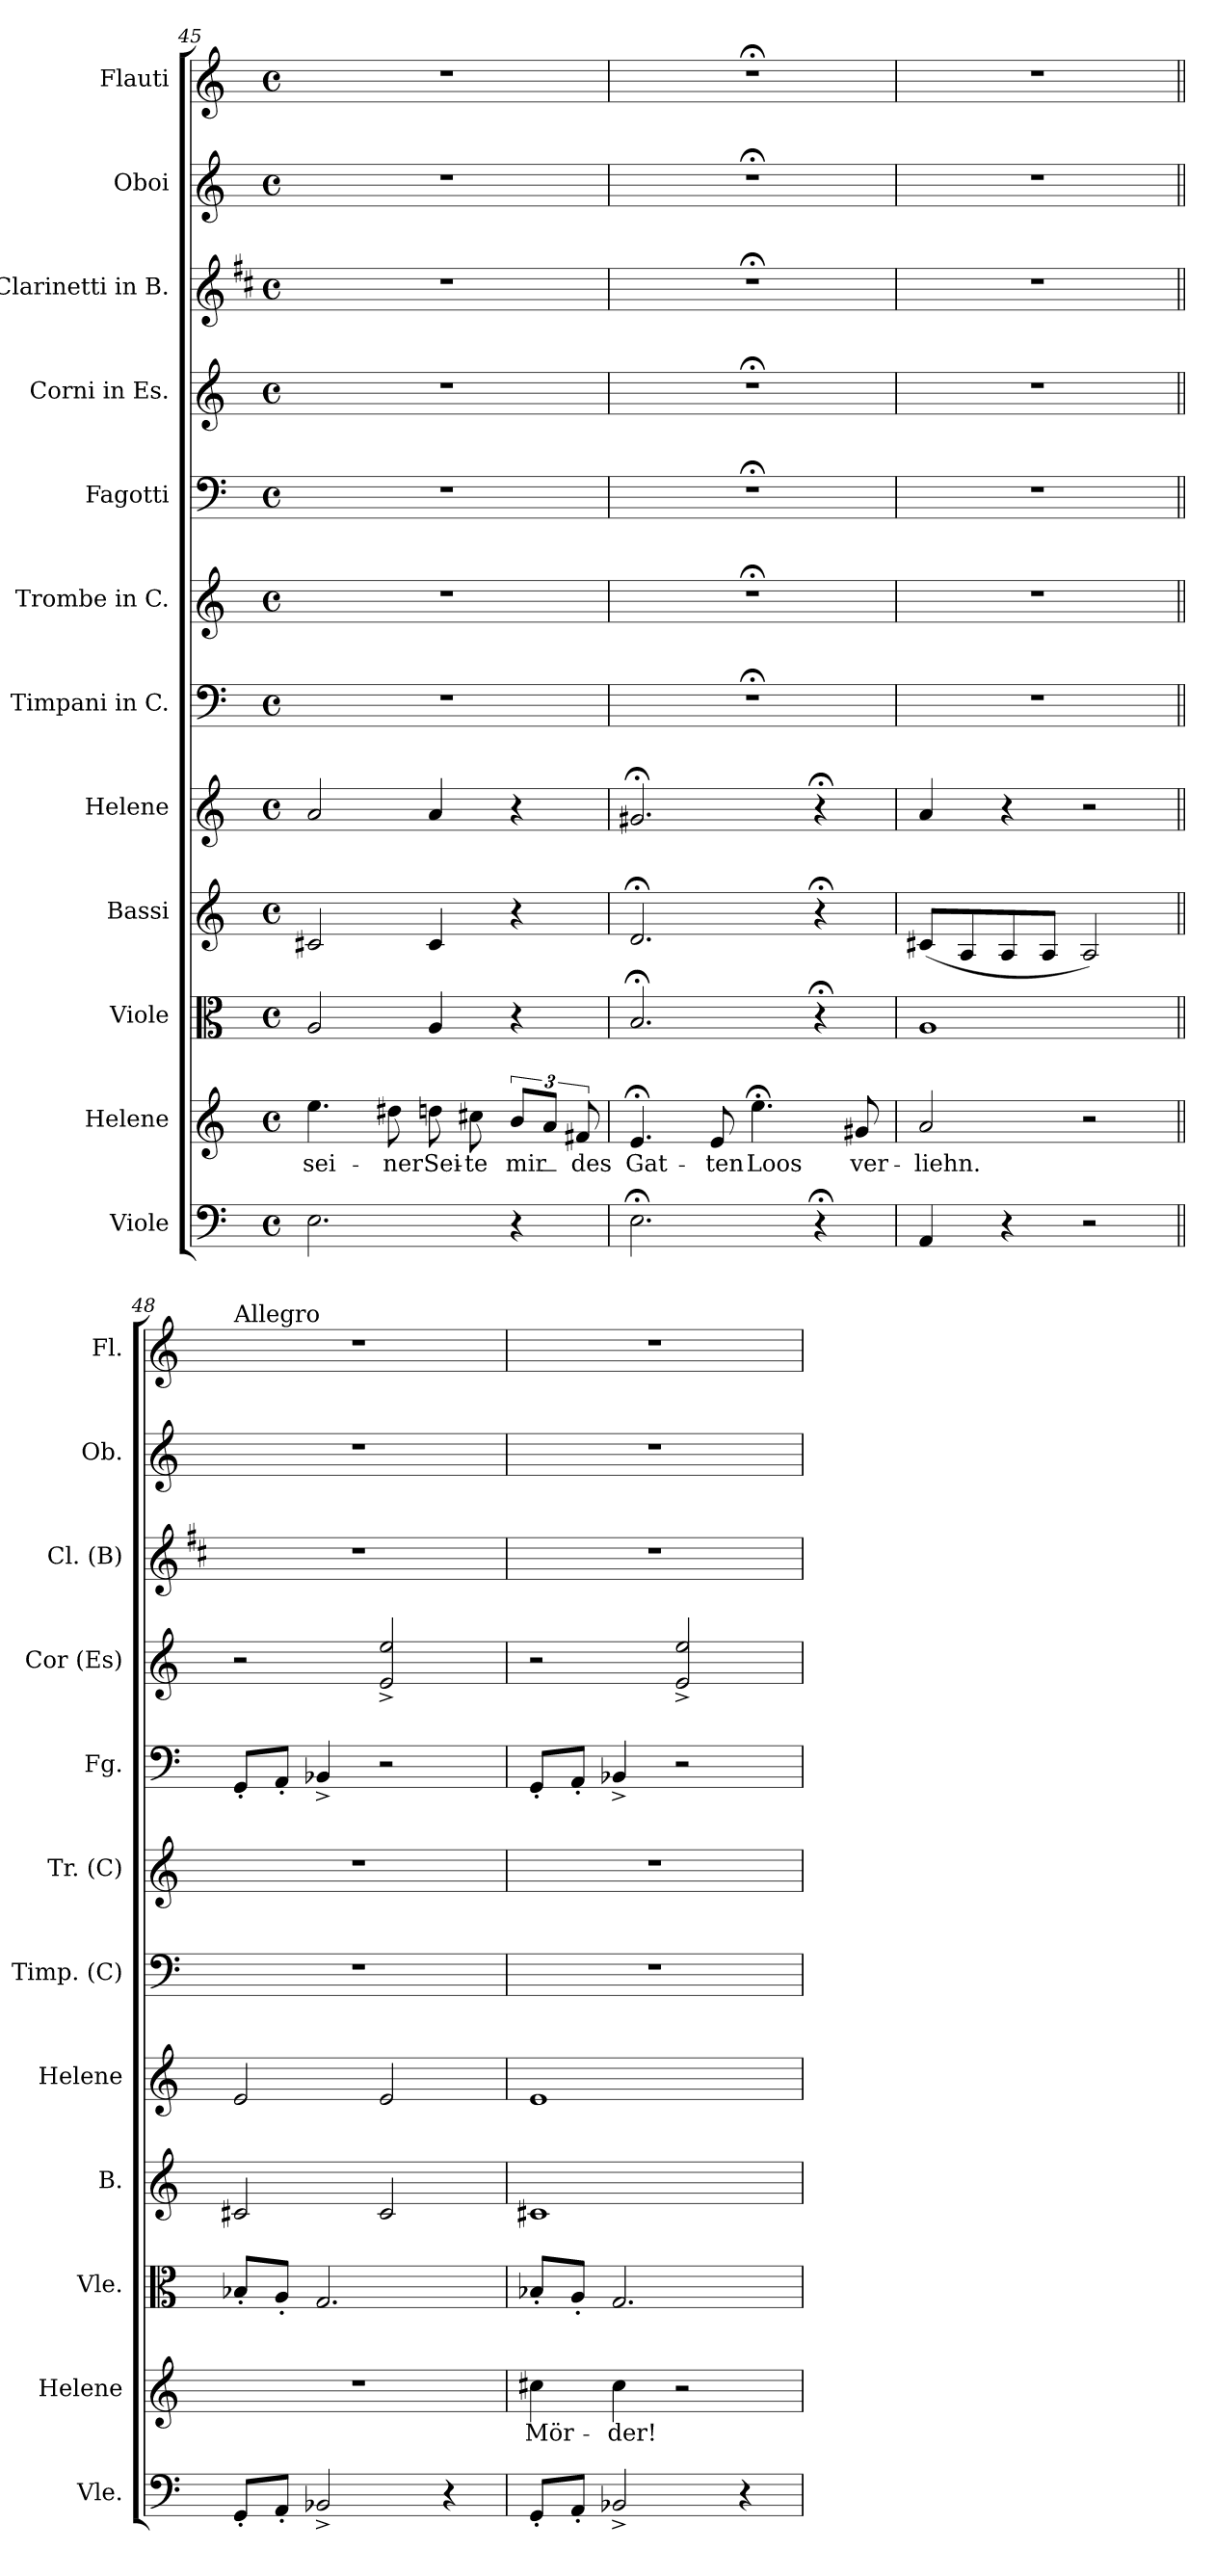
**kern	**kern	**text	**kern	**kern	**kern	**kern	**kern	**kern	**kern	**kern	**kern	**kern
*part12	*part11	*part11	*part10	*part9	*part8	*part7	*part6	*part5	*part4	*part3	*part2	*part1
*staff12	*staff11	*staff11	*staff10	*staff9	*staff8	*staff7	*staff6	*staff5	*staff4	*staff3	*staff2	*staff1
*I"Viole	*I"Helene	*	*I"Viole	*I"Bassi	*I"Helene	*I"Timpani in C.	*I"Trombe in C.	*I"Fagotti	*I"Corni in Es.	*I"Clarinetti in B.	*I"Oboi	*I"Flauti
*I'Vle.	*I'Helene	*	*I'Vle.	*I'B.	*I'Helene	*I'Timp. (C)	*I'Tr. (C)	*I'Fg.	*I'Cor (Es)	*I'Cl. (B)	*I'Ob.	*I'Fl.
*clefF4	*clefG2	*	*clefC3	*clefG2	*clefG2	*clefF4	*clefG2	*clefF4	*clefG2	*clefG2	*clefG2	*clefG2
*	*	*	*	*	*	*	*	*	*ITrd4c7	*ITrd1c2	*	*
*k[]	*k[]	*	*k[]	*k[]	*k[]	*k[]	*k[]	*k[]	*k[b-]	*k[]	*k[]	*k[]
*C:	*C:	*	*C:	*C:	*C:	*C:	*C:	*C:	*F:	*C:	*C:	*C:
*M4/4	*M4/4	*	*M4/4	*M4/4	*M4/4	*M4/4	*M4/4	*M4/4	*M4/4	*M4/4	*M4/4	*M4/4
*met(c)	*met(c)	*	*met(c)	*met(c)	*met(c)	*met(c)	*met(c)	*met(c)	*met(c)	*met(c)	*met(c)	*met(c)
=45	=45	=45	=45	=45	=45	=45	=45	=45	=45	=45	=45	=45
2.E\	4.ee\	sei-	2A/	2c#/	2a/	1r	1r	1r	1r	1r	1r	1r
.	8dd#\	ner	.	.	.	.	.	.	.	.	.	.
.	8ddn\	Sei-	4A/	4c#/	4a/	.	.	.	.	.	.	.
.	8cc#\	te	.	.	.	.	.	.	.	.	.	.
4r	12b/L	mir_	4r	4r	4r	.	.	.	.	.	.	.
.	12a/J	.	.	.	.	.	.	.	.	.	.	.
.	12f#/	des	.	.	.	.	.	.	.	.	.	.
!!LO:PB:g=z
=46	=46	=46	=46	=46	=46	=46	=46	=46	=46	=46	=46	=46
2.E;<\	4.e;</	Gat-	2.B;</	2.d;</	2.g#;</	1r;<	1r;<	1r;<	1r;<	1r;<	1r;<	1r;<
.	8e/	ten	.	.	.	.	.	.	.	.	.	.
.	4.ee;<\	Loos	.	.	.	.	.	.	.	.	.	.
4r;<	.	.	4r;<	4r;<	4r;<	.	.	.	.	.	.	.
.	8g#/	ver-	.	.	.	.	.	.	.	.	.	.
=47	=47	=47	=47	=47	=47	=47	=47	=47	=47	=47	=47	=47
4AA/	2a/	liehn.	1A	(<8c#/L	4a/	1r	1r	1r	1r	1r	1r	1r
.	.	.	.	8A/	.	.	.	.	.	.	.	.
4r	.	.	.	8A/	4r	.	.	.	.	.	.	.
.	.	.	.	8A/J	.	.	.	.	.	.	.	.
2r	2r	.	.	2A/)	2r	.	.	.	.	.	.	.
=48||	=48||	=48||	=48||	=48||	=48||	=48||	=48||	=48||	=48||	=48||	=48||	=48||
!	!	!	!	!	!	!	!	!	!	!	!	!LO:TX:a:t=Allegro
8GG'</L	1r	.	8B-'</L	2c#/	2e/	1r	1r	8GG'</L	2r	1r	1r	1r
8AA'</J	.	.	8A'</J	.	.	.	.	8AA'</J	.	.	.	.
2BB-^</	.	.	2.G/	.	.	.	.	4BB-^</	.	.	.	.
.	.	.	.	2c#/	2e/	.	.	2r	2A^</ 2a^</	.	.	.
4r	.	.	.	.	.	.	.	.	.	.	.	.
=49	=49	=49	=49	=49	=49	=49	=49	=49	=49	=49	=49	=49
8GG'</L	4cc#\	Mör-	8B-'</L	1c#	1e	1r	1r	8GG'</L	2r	1r	1r	1r
8AA'</J	.	.	8A'</J	.	.	.	.	8AA'</J	.	.	.	.
2BB-^</	4cc#\	der!	2.G/	.	.	.	.	4BB-^</	.	.	.	.
.	2r	.	.	.	.	.	.	2r	2A^</ 2a^</	.	.	.
4r	.	.	.	.	.	.	.	.	.	.	.	.
=	=	=	=	=	=	=	=	=	=	=	=	=
*-	*-	*-	*-	*-	*-	*-	*-	*-	*-	*-	*-	*-
